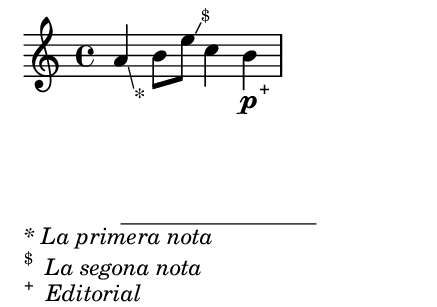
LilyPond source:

%% Generated by lilypond-book
%% Options: [exampleindent=10.16\mm,indent=0\mm,line-width=160\mm,paper-height=845.047\pt,paper-width=597.508\pt,papersize="a8landscape",quote]
\include "lilypond-book-preamble.ly"


% ****************************************************************
% Start cut-&-pastable-section
% ****************************************************************

#(ly:set-option 'eps-box-padding 3.000000)



\paper {
  #(set-paper-size "a8landscape")
  indent = 0\mm
}

\layout {
  
}




% ****************************************************************
% ly snippet:
% ****************************************************************
\sourcefileline 1571
\book {
  \header { tagline = ##f }
  \relative c' {
    \footnote "*" #'(0.5 . -2) \markup { \italic "* La primera nota" } a'4
    b8
    \footnote \markup { \super "$" } #'(0.5 . 1)
      \markup { \super "$" \italic " La segona nota" } e
    c4
    \once \override Score.Footnote.annotation-line = ##f
    b-\footnote \markup \tiny "+" #'(0.1 . 0.1)
      \markup { \super "+" \italic " Editorial" } \p
  }
}


% ****************************************************************
% end ly snippet
% ****************************************************************
